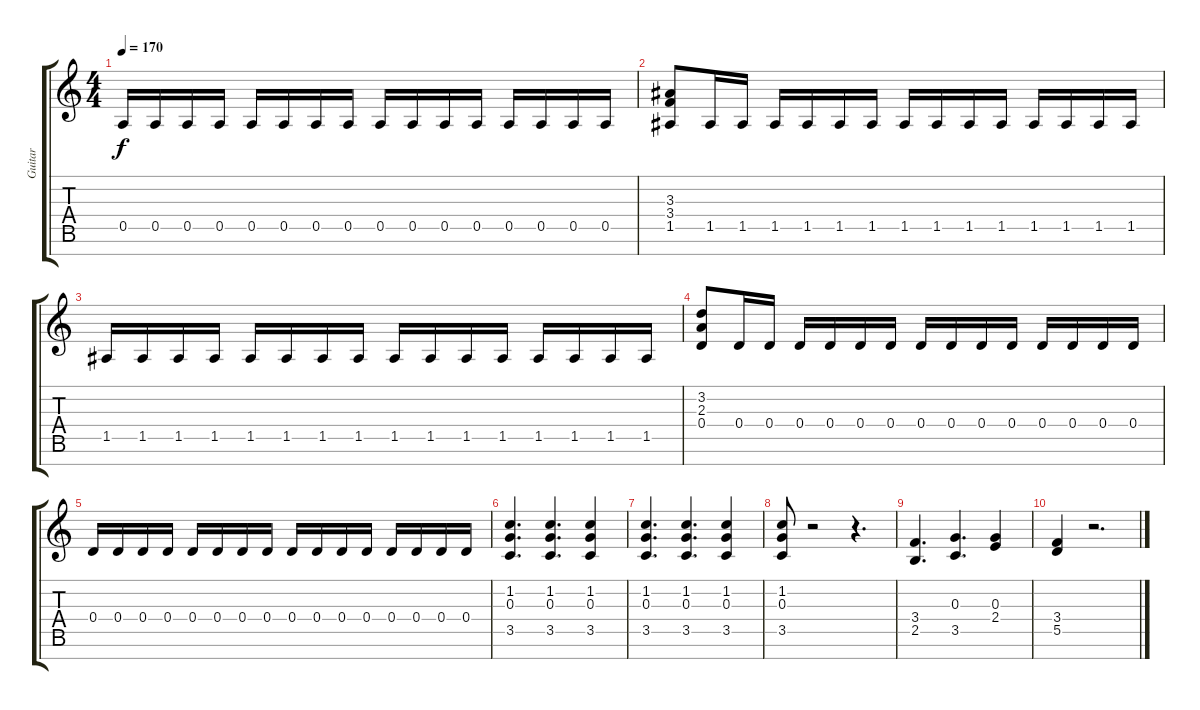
\track ("Guitar" "Guitar") {instrument distortionguitar}
\staff {score tabs}
\tuning (E4 B3 G3 D3 A2 E2 B1) {hide}
\ts (4 4)
\tempo 170
\clef g2
\ks c
0.5.16{dy f} 0.5.16 0.5.16 0.5.16 0.5.16 0.5.16 0.5.16 0.5.16 0.5.16 0.5.16 0.5.16 0.5.16 0.5.16 0.5.16 0.5.16 0.5.16 |
(3.3 3.4 1.5).8 1.5.16 1.5.16 1.5.16 1.5.16 1.5.16 1.5.16 1.5.16 1.5.16 1.5.16 1.5.16 1.5.16 1.5.16 1.5.16 1.5.16 |
1.5.16 1.5.16 1.5.16 1.5.16 1.5.16 1.5.16 1.5.16 1.5.16 1.5.16 1.5.16 1.5.16 1.5.16 1.5.16 1.5.16 1.5.16 1.5.16 |
(3.2 2.3 0.4).8 0.4.16 0.4.16 0.4.16 0.4.16 0.4.16 0.4.16 0.4.16 0.4.16 0.4.16 0.4.16 0.4.16 0.4.16 0.4.16 0.4.16 |
0.4.16 0.4.16 0.4.16 0.4.16 0.4.16 0.4.16 0.4.16 0.4.16 0.4.16 0.4.16 0.4.16 0.4.16 0.4.16 0.4.16 0.4.16 0.4.16 |
(1.2 0.3 3.5).4{d} (1.2 0.3 3.5).4{d} (1.2 0.3 3.5).4 |
(1.2 0.3 3.5).4{d} (1.2 0.3 3.5).4{d} (1.2 0.3 3.5).4 |
(1.2 0.3 3.5).8 r.2 r.4{d} |
(3.4 2.5).4{d} (0.3 3.5).4{d} (0.3 2.4).4 |
(3.4 5.5).4 r.2{d}
